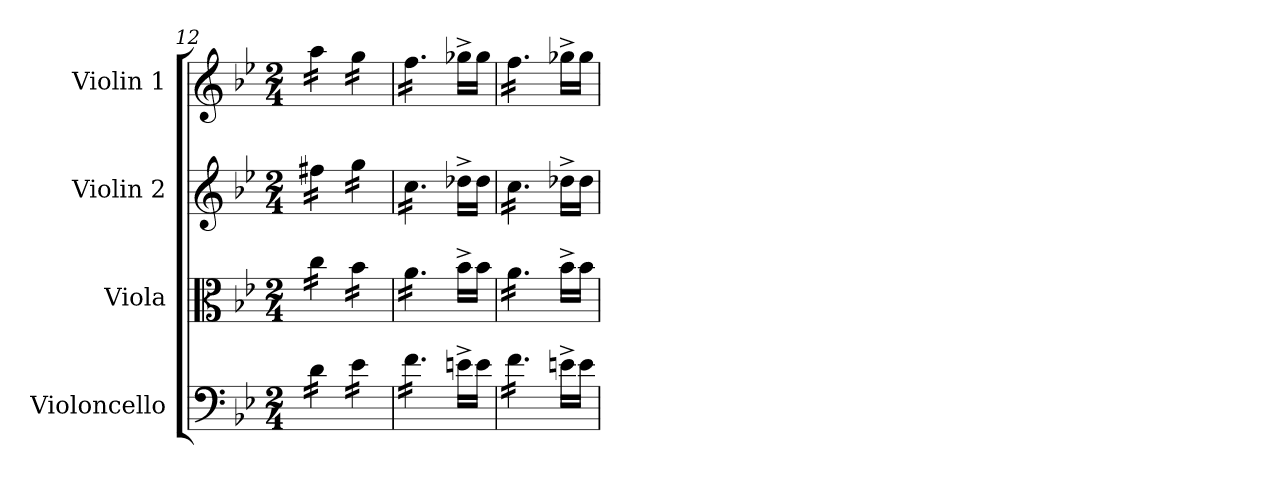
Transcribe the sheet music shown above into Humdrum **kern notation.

**kern	**kern	**kern	**kern
*part4	*part3	*part2	*part1
*staff4	*staff3	*staff2	*staff1
*I"Violoncello	*I"Viola	*I"Violin 2	*I"Violin 1
*I'Vc	*I'Vla	*I'Vln	*I'Vln
*clefF4	*clefC3	*clefG2	*clefG2
*k[b-e-]	*k[b-e-]	*k[b-e-]	*k[b-e-]
*M2/4	*M2/4	*M2/4	*M2/4
=12	=12	=12	=12
*tremolo	*	*	*
*	*tremolo	*	*
*	*	*tremolo	*
*	*	*	*tremolo
16d\LL	16cc\LL	16ff#X\LL	16aa\LL
16d\	16cc\	16ff#X\	16aa\
16d\	16cc\	16ff#X\	16aa\
16d\JJ	16cc\JJ	16ff#X\JJ	16aa\JJ
16e-\LL	16b-\LL	16gg\LL	16gg\LL
16e-\	16b-\	16gg\	16gg\
16e-\	16b-\	16gg\	16gg\
16e-\JJ	16b-\JJ	16gg\JJ	16gg\JJ
!!LO:LB:g=z
=13	=13	=13	=13
16f\LL	16a\LL	16cc\LL	16ff\LL
16f\	16a\	16cc\	16ff\
16f\	16a\	16cc\	16ff\
16f\	16a\	16cc\	16ff\
16f\	16a\	16cc\	16ff\
16f\JJ	16a\JJ	16cc\JJ	16ff\JJ
*	*	*	*Xtremolo
*	*	*Xtremolo	*
*	*Xtremolo	*	*
*Xtremolo	*	*	*
16en^\LL	16b-^\LL	16dd-X^\LL	16gg-X^\LL
16e\JJ	16b-\JJ	16dd-\JJ	16gg-\JJ
!!LO:LB:g=z
=14	=14	=14	=14
*tremolo	*	*	*
*	*tremolo	*	*
*	*	*tremolo	*
*	*	*	*tremolo
16f\LL	16a\LL	16cc\LL	16ff\LL
16f\	16a\	16cc\	16ff\
16f\	16a\	16cc\	16ff\
16f\	16a\	16cc\	16ff\
16f\	16a\	16cc\	16ff\
16f\JJ	16a\JJ	16cc\JJ	16ff\JJ
*	*	*	*Xtremolo
*	*	*Xtremolo	*
*	*Xtremolo	*	*
*Xtremolo	*	*	*
16en^\LL	16b-^\LL	16dd-X^\LL	16gg-X^\LL
16e\JJ	16b-\JJ	16dd-\JJ	16gg-\JJ
=	=	=	=
*-	*-	*-	*-
